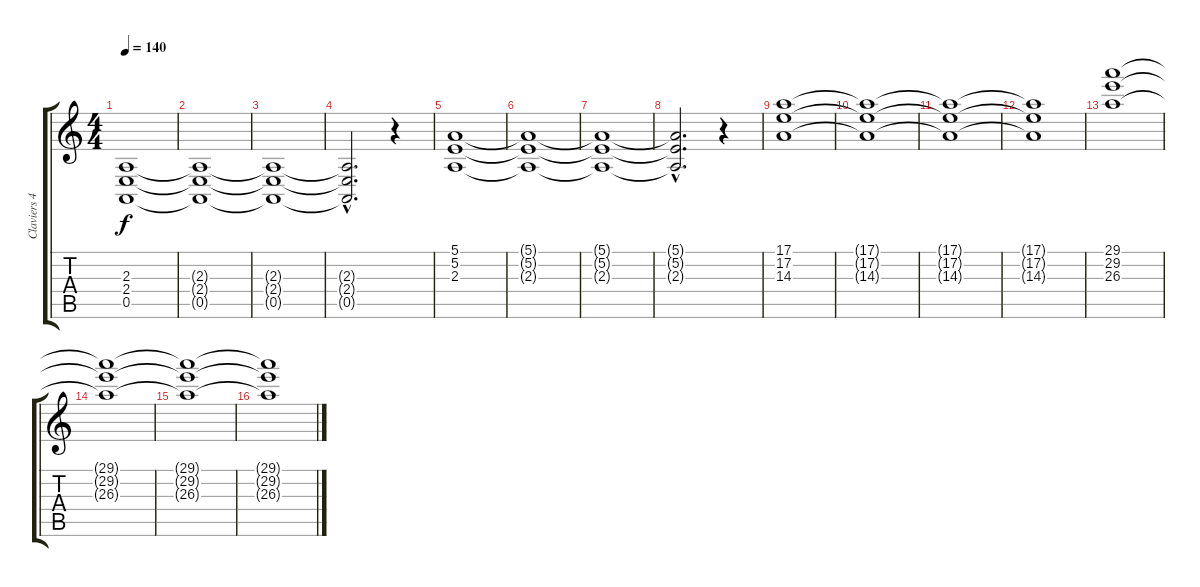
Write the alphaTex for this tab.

\track ("Claviers 4" "Claviers 4") {instrument stringensemble2}
\staff {score tabs}
\tuning (E4 B3 G3 D3 A2 E2) {hide}
\ts (4 4)
\tempo 140
\clef g2
\ks c
(2.3 2.4 0.5).1{dy f volume 14 balance 0 instrument stringensemble2} |
(2.3{t} 2.4{t} 0.5{t}).1 |
(2.3{t} 2.4{t} 0.5{t}).1 |
(2.3{hac t} 2.4{hac t} 0.5{hac t}).2{d} r.4{volume 5} |
(5.1 5.2 2.3).1{volume 14 balance 16} |
(5.1{t} 5.2{t} 2.3{t}).1 |
(5.1{t} 5.2{t} 2.3{t}).1 |
(5.1{hac t} 5.2{hac t} 2.3{hac t}).2{d} r.4{volume 10} |
(17.1 17.2 14.3).1{volume 14 balance 0} |
(17.1{t} 17.2{t} 14.3{t}).1 |
(17.1{t} 17.2{t} 14.3{t}).1 |
(17.1{t} 17.2{t} 14.3{t}).1 |
(29.1 29.2 26.3).1{volume 16 balance 16} |
(29.1{t} 29.2{t} 26.3{t}).1 |
(29.1{t} 29.2{t} 26.3{t}).1 |
(29.1{t} 29.2{t} 26.3{t}).1{volume 0}
